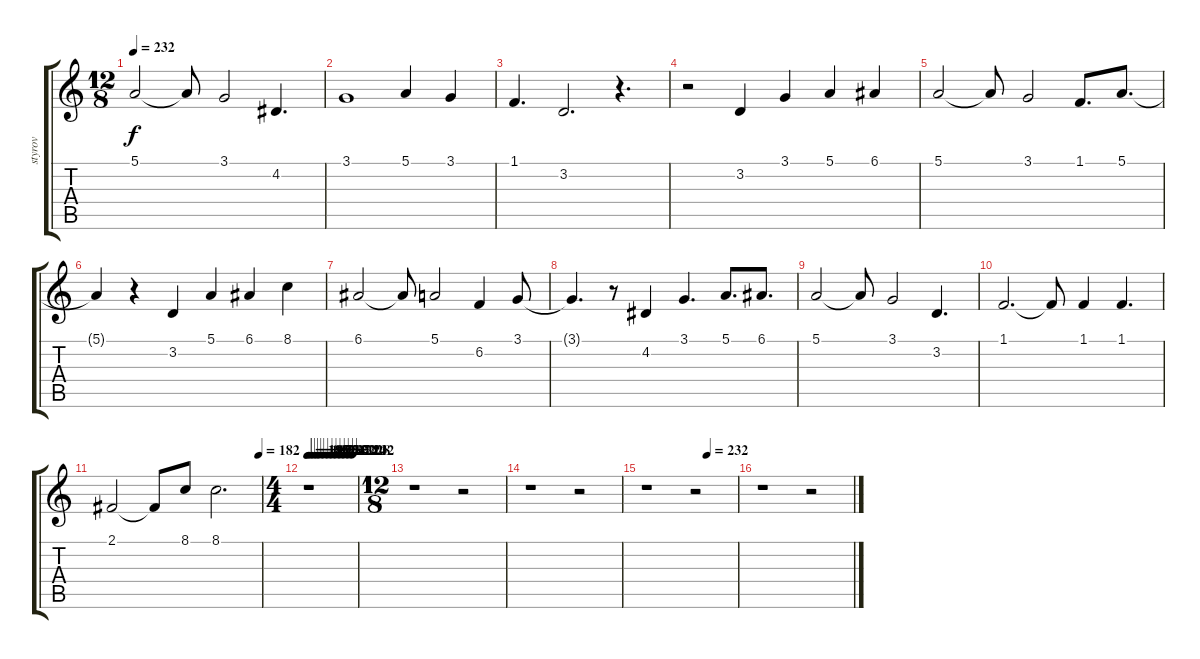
\track ("styrov" "styrov") {instrument lead6voice}
\staff {score tabs}
\tuning (E4 B3 G3 D3 A2 E2) {hide}
\ts (12 8)
\tempo 232
\clef g2
\ks c
5.1.2{dy f} 5.1{t}.8 3.1.2 4.2.4{d} |
3.1.1 5.1.4 3.1.4 |
1.1.4{d} 3.2.2{d} r.4{d} |
r.2 3.2.4 3.1.4 5.1.4 6.1.4 |
5.1.2 5.1{t}.8 3.1.2 1.1.8{d} 5.1.8{d} |
5.1{t}.4 r.4 3.2.4 5.1.4 6.1.4 8.1.4 |
6.1.2 6.1{t}.8 5.1.2 6.2.4 3.1.8 |
3.1{t}.4{d} r.8 4.2.4 3.1.4{d} 5.1.8{d} 6.1.8{d} |
5.1.2 5.1{t}.8 3.1.2 3.2.4{d} |
1.1.2{d} 1.1{t}.8 1.1.4 1.1.4{d} |
\tempo (182 0.9861111111111112)
2.1.2 2.1{t}.8 8.1.8 8.1.2{d} |
\ts (4 4)
\tempo 183
\tempo (185 0.010416666666666666)
\tempo (187 0.07291666666666667)
\tempo (191 0.13541666666666666)
\tempo (195 0.19791666666666666)
\tempo (198 0.2604166666666667)
\tempo (201 0.34375)
\tempo (207 0.4270833333333333)
\tempo (211 0.5104166666666666)
\tempo (214 0.59375)
\tempo (220 0.6770833333333334)
\tempo (224 0.7604166666666666)
\tempo (228 0.84375)
\tempo (232 0.9270833333333334)
r.1 |
\ts (12 8)
r.1 r.2 |
r.1 r.2 |
\tempo (232 0.6736111111111112)
r.1 r.2 |
r.1 r.2
